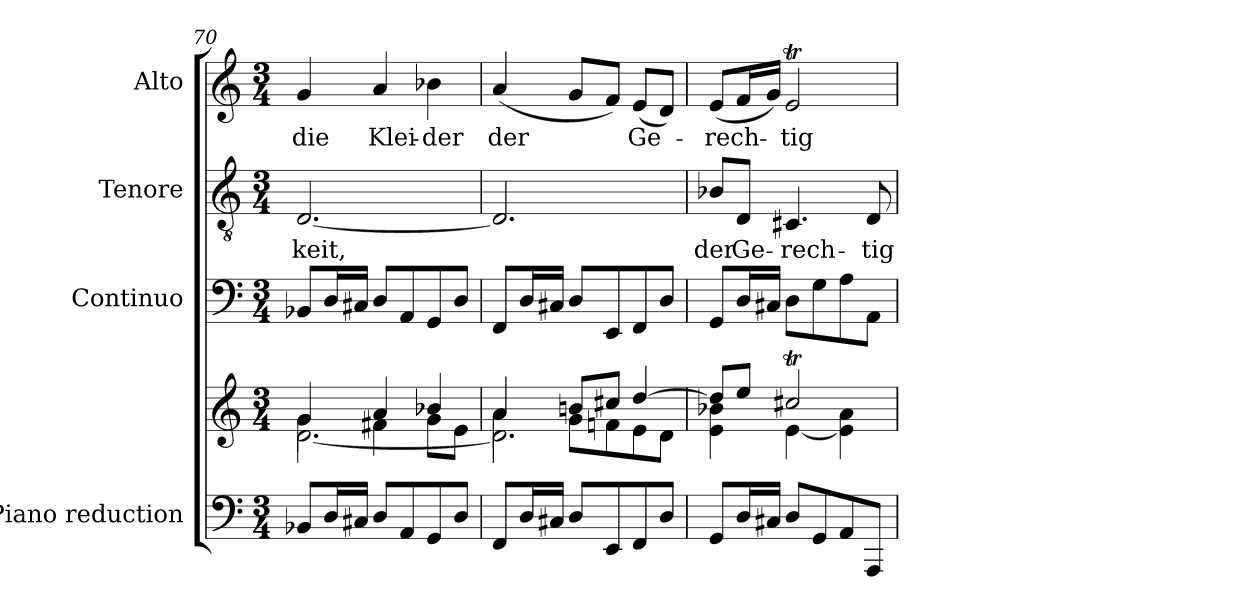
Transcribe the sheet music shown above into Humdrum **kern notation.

**kern	**kern	**kern	**kern	**text	**kern	**text
*part4	*part4	*part3	*part2	*part2	*part1	*part1
*staff5	*staff4	*staff3	*staff2	*staff2	*staff1	*staff1
*I"Piano reduction	*	*I"Continuo	*I"Tenore	*	*I"Alto	*
*I'Pno	*	*	*	*	*	*
*clefF4	*clefG2	*clefF4	*clefGv2	*	*clefG2	*
*k[]	*k[]	*k[]	*k[]	*	*k[]	*
*M3/4	*M3/4	*M3/4	*M3/4	*	*M3/4	*
=70	=70	=70	=70	=70	=70	=70
*	*^	*	*	*	*	*
*	*	*^	*	*	*	*	*
!	!	!	!	!	!	!LO:LY:b	!	!LO:LY:b
8BB-X/L	4g/	[2.d\	4g\	8BB-X/L	[2.D/	-keit,	4g/	die
16D/L	.	.	.	16D/L	.	.	.	.
16C#X/JJ	.	.	.	16C#X/JJ	.	.	.	.
!	!	!	!	!	!	!	!	!LO:LY:b
8D/L	4a/	.	4f#X\	8D/L	.	.	4a/	Klei-
8AA/	.	.	.	8AA/	.	.	.	.
!	!	!	!	!	!	!	!	!LO:LY:b
8GG/	4b-X/	.	8g\L	8GG/	.	.	4b-X\	-der
8D/J	.	.	8e\J	8D/J	.	.	.	.
=71	=71	=71	=71	=71	=71	=71	=71	=71
!	!	!	!	!	!	!	!	!LO:LY:b
8FF/L	4a/	2.d\]	4a\	8FF/L	2.D/]	.	(<4a/	der
16D/L	.	.	.	16D/L	.	.	.	.
16C#X/JJ	.	.	.	16C#X/JJ	.	.	.	.
8D/L	8bn/L	.	8g\L	8D/L	.	.	8g/L	.
8EE/	8cc#X/J	.	8fn\	8EE/	.	.	8f/J)	.
!	!	!	!	!	!	!	!	!LO:LY:b
8FF/	[4dd/	.	8e\	8FF/	.	.	(<8e/L	Ge-
8D/J	.	.	8d\J	8D/J	.	.	8d/J)	.
!!LO:PB:g=z
=72	=72	=72	=72	=72	=72	=72	=72	=72
!	!	!	!	!	!	!LO:LY:b	!	!LO:LY:b
*	*	*v	*v	*	*	*	*	*
8GG/L	8dd/L]	4e\ 4b-X\	8GG/L	8B-X/L	der	(<8e/L	-rech-
!	!	!	!	!	!LO:LY:b	!	!
16D/L	8ee/J	.	16D/L	8D/J	Ge-	16f/L	.
16C#X/JJ	.	.	16C#X/JJ	.	.	16g/JJ)	.
!	!	!	!	!	!LO:LY:b	!	!LO:LY:b
8D/L	2cc#Xt/	[4e\	8D\L	4.C#X/	-rech-	2et/	-tig-
8GG/	.	.	8G\	.	.	.	.
8AA/	.	4e\] 4a\	8A\	.	.	.	.
!	!	!	!	!	!LO:LY:b	!	!
8AAA/J	.	.	8AA\J	8D/	-tig-	.	.
*	*v	*v	*	*	*	*	*
=	=	=	=	=	=	=
*-	*-	*-	*-	*-	*-	*-
